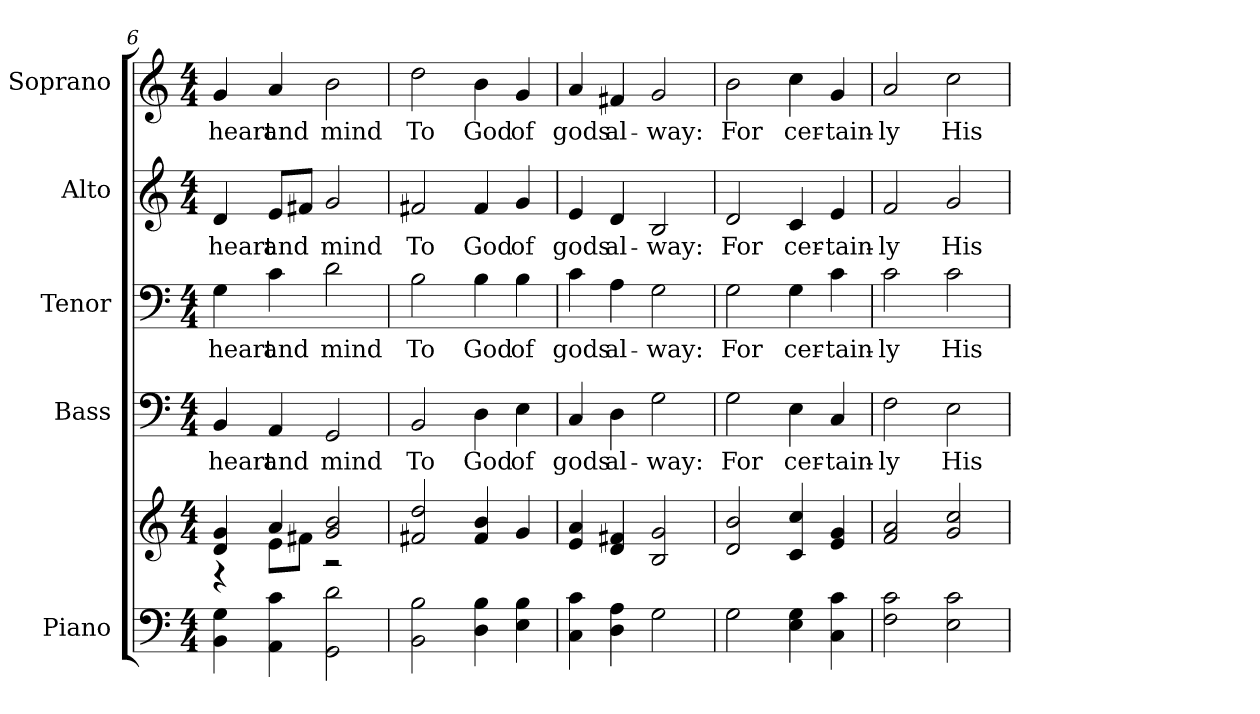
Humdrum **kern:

**kern	**kern	**kern	**text	**kern	**text	**kern	**text	**kern	**text
*part5	*part5	*part4	*part4	*part3	*part3	*part2	*part2	*part1	*part1
*staff6	*staff5	*staff4	*staff4	*staff3	*staff3	*staff2	*staff2	*staff1	*staff1
*I"Piano	*	*I"Bass	*	*I"Tenor	*	*I"Alto	*	*I"Soprano	*
*I'Pno.	*	*I'B.	*	*I'T.	*	*I'A.	*	*I'S.	*
*clefF4	*clefG2	*clefF4	*	*clefF4	*	*clefG2	*	*clefG2	*
*k[]	*k[]	*k[]	*	*k[]	*	*k[]	*	*k[]	*
*C:	*C:	*C:	*	*C:	*	*C:	*	*C:	*
*M4/4	*M4/4	*M4/4	*	*M4/4	*	*M4/4	*	*M4/4	*
=6	=6	=6	=6	=6	=6	=6	=6	=6	=6
*	*^	*	*	*	*	*	*	*	*
!	!	!	!	!LO:LY:b:color=#000000	!	!	!	!	!	!
!	!	!	!	!	!	!LO:LY:b:color=#000000	!	!	!	!
!	!	!	!	!	!	!	!	!LO:LY:b:color=#000000	!	!
!	!	!	!	!	!	!	!	!	!	!LO:LY:b:color=#000000
4BBi\ 4Gi	4di/ 4gi	4r	4BBi/	heart	4Gi\	heart	4di/	heart	4gi/	heart
!	!	!	!	!LO:LY:b:color=#000000	!	!	!	!	!	!
!	!	!	!	!	!	!LO:LY:b:color=#000000	!	!	!	!
!	!	!	!	!	!	!	!	!LO:LY:b:color=#000000	!	!
!	!	!	!	!	!	!	!	!	!	!LO:LY:b:color=#000000
4AAi\ 4ci	4ai/	8ei\L	4AAi/	and	4ci\	and	8ei/L	and	4ai/	and
.	.	8f#Xi\J	.	.	.	.	8f#Xi/J	.	.	.
!	!	!	!	!LO:LY:b:color=#000000	!	!	!	!	!	!
!	!	!	!	!	!	!LO:LY:b:color=#000000	!	!	!	!
!	!	!	!	!	!	!	!	!LO:LY:b:color=#000000	!	!
!	!	!	!	!	!	!	!	!	!	!LO:LY:b:color=#000000
2GGi\ 2di	2gi/ 2bi	2r	2GGi/	mind	2di\	mind	2gi/	mind	2bi\	mind
*	*v	*v	*	*	*	*	*	*	*	*
!!LO:PB:g=z
=7	=7	=7	=7	=7	=7	=7	=7	=7	=7
*	*^	*	*	*	*	*	*	*	*
!	!	!	!	!LO:LY:b:color=#000000	!	!	!	!	!	!
*	*v	*v	*	*	*	*	*	*	*	*
*	*^	*	*	*	*	*	*	*	*
!	!	!	!	!	!	!LO:LY:b:color=#000000	!	!	!	!
*	*v	*v	*	*	*	*	*	*	*	*
*	*^	*	*	*	*	*	*	*	*
!	!	!	!	!	!	!	!	!LO:LY:b:color=#000000	!	!
*	*v	*v	*	*	*	*	*	*	*	*
*	*^	*	*	*	*	*	*	*	*
!	!	!	!	!	!	!	!	!	!	!LO:LY:b:color=#000000
*	*v	*v	*	*	*	*	*	*	*	*
2BBi\ 2Bi	2f#Xi/ 2ddi	2BBi/	To	2Bi\	To	2f#Xi/	To	2ddi\	To
!	!	!	!LO:LY:b:color=#000000	!	!	!	!	!	!
!	!	!	!	!	!LO:LY:b:color=#000000	!	!	!	!
!	!	!	!	!	!	!	!LO:LY:b:color=#000000	!	!
!	!	!	!	!	!	!	!	!	!LO:LY:b:color=#000000
4Di\ 4Bi	4f#i/ 4bi	4Di\	God	4Bi\	God	4f#i/	God	4bi\	God
!	!	!	!LO:LY:b:color=#000000	!	!	!	!	!	!
!	!	!	!	!	!LO:LY:b:color=#000000	!	!	!	!
!	!	!	!	!	!	!	!LO:LY:b:color=#000000	!	!
!	!	!	!	!	!	!	!	!	!LO:LY:b:color=#000000
4Ei\ 4Bi	4gi/	4Ei\	of	4Bi\	of	4gi/	of	4gi/	of
=8	=8	=8	=8	=8	=8	=8	=8	=8	=8
!	!	!	!LO:LY:b:color=#000000	!	!	!	!	!	!
!	!	!	!	!	!LO:LY:b:color=#000000	!	!	!	!
!	!	!	!	!	!	!	!LO:LY:b:color=#000000	!	!
!	!	!	!	!	!	!	!	!	!LO:LY:b:color=#000000
4Ci\ 4ci	4ei/ 4ai	4Ci/	gods	4ci\	gods	4ei/	gods	4ai/	gods
!	!	!	!LO:LY:b:color=#000000	!	!	!	!	!	!
!	!	!	!	!	!LO:LY:b:color=#000000	!	!	!	!
!	!	!	!	!	!	!	!LO:LY:b:color=#000000	!	!
!	!	!	!	!	!	!	!	!	!LO:LY:b:color=#000000
4Di\ 4Ai	4di/ 4f#Xi	4Di\	al-	4Ai\	al-	4di/	al-	4f#Xi/	al-
!	!	!	!LO:LY:b:color=#000000	!	!	!	!	!	!
!	!	!	!	!	!LO:LY:b:color=#000000	!	!	!	!
!	!	!	!	!	!	!	!LO:LY:b:color=#000000	!	!
!	!	!	!	!	!	!	!	!	!LO:LY:b:color=#000000
2Gi\	2Bi/ 2gi	2Gi\	-way:	2Gi\	-way:	2Bi/	-way:	2gi/	-way:
!!LO:PB:g=z
=9	=9	=9	=9	=9	=9	=9	=9	=9	=9
!	!	!	!LO:LY:b:color=#000000	!	!	!	!	!	!
!	!	!	!	!	!LO:LY:b:color=#000000	!	!	!	!
!	!	!	!	!	!	!	!LO:LY:b:color=#000000	!	!
!	!	!	!	!	!	!	!	!	!LO:LY:b:color=#000000
2Gi\	2di/ 2bi	2Gi\	For	2Gi\	For	2di/	For	2bi\	For
!	!	!	!LO:LY:b:color=#000000	!	!	!	!	!	!
!	!	!	!	!	!LO:LY:b:color=#000000	!	!	!	!
!	!	!	!	!	!	!	!LO:LY:b:color=#000000	!	!
!	!	!	!	!	!	!	!	!	!LO:LY:b:color=#000000
4Ei\ 4Gi	4ci/ 4cci	4Ei\	cer-	4Gi\	cer-	4ci/	cer-	4cci\	cer-
!	!	!	!LO:LY:b:color=#000000	!	!	!	!	!	!
!	!	!	!	!	!LO:LY:b:color=#000000	!	!	!	!
!	!	!	!	!	!	!	!LO:LY:b:color=#000000	!	!
!	!	!	!	!	!	!	!	!	!LO:LY:b:color=#000000
4Ci\ 4ci	4ei/ 4gi	4Ci/	-tain-	4ci\	-tain-	4ei/	-tain-	4gi/	-tain-
=10	=10	=10	=10	=10	=10	=10	=10	=10	=10
!	!	!	!LO:LY:b:color=#000000	!	!	!	!	!	!
!	!	!	!	!	!LO:LY:b:color=#000000	!	!	!	!
!	!	!	!	!	!	!	!LO:LY:b:color=#000000	!	!
!	!	!	!	!	!	!	!	!	!LO:LY:b:color=#000000
2Fi\ 2ci	2fi/ 2ai	2Fi\	-ly	2ci\	-ly	2fi/	-ly	2ai/	-ly
!	!	!	!LO:LY:b:color=#000000	!	!	!	!	!	!
!	!	!	!	!	!LO:LY:b:color=#000000	!	!	!	!
!	!	!	!	!	!	!	!LO:LY:b:color=#000000	!	!
!	!	!	!	!	!	!	!	!	!LO:LY:b:color=#000000
2Ei\ 2ci	2gi/ 2cci	2Ei\	His	2ci\	His	2gi/	His	2cci\	His
=	=	=	=	=	=	=	=	=	=
*-	*-	*-	*-	*-	*-	*-	*-	*-	*-
